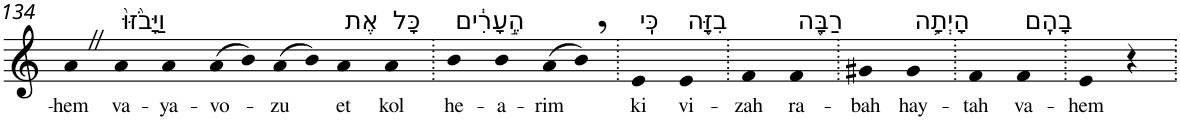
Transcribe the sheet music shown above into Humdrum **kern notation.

**kern	**text
*part1	*part1
*staff1	*staff1
*I"Piano	*
*I'Pno	*
!!LO:PB:g=z
*clefG2	*
*k[]	*
=134	=134
!	!LO:LY:b
4aZ	-hem
!LO:TX:a:t=וַיָּבֹ֙זּוּ֙	!
!	!LO:LY:b
4a	va-
!	!LO:LY:b
4a	-ya-
!	!LO:LY:b
(>8a	-vo-
8b)	.
!	!LO:LY:b
(>8a	-zu
8b)	.
!LO:TX:a:t=אֶת	!
!	!LO:LY:b
4a	et
!LO:TX:a:t=כָּל	!
!	!LO:LY:b
4a	kol
=135.	=135.
!LO:TX:a:t=הֶ֣עָרִ֔ים	!
!	!LO:LY:b
4b	he-
!	!LO:LY:b
4b	-a-
!	!LO:LY:b
(>8a	-rim
8b,)	.
=136.	=136.
!LO:TX:a:t=כִּֽי	!
!	!LO:LY:b
4e	ki
!LO:TX:a:t=בִזָּ֥ה	!
!	!LO:LY:b
4e	vi-
=137.	=137.
!	!LO:LY:b
4f	-zah
!LO:TX:a:t=רַבָּ֖ה	!
!	!LO:LY:b
4f	ra-
=138.	=138.
!	!LO:LY:b
4g#X	-bah
!LO:TX:a:t=הָיְתָ֥ה	!
!	!LO:LY:b
4g#	hay-
=139.	=139.
!	!LO:LY:b
4f	-tah
!LO:TX:a:t=בָהֶֽם	!
!	!LO:LY:b
4f	va-
=140.	=140.
!	!LO:LY:b
4e	-hem
4r	.
=.	=.
*-	*-
